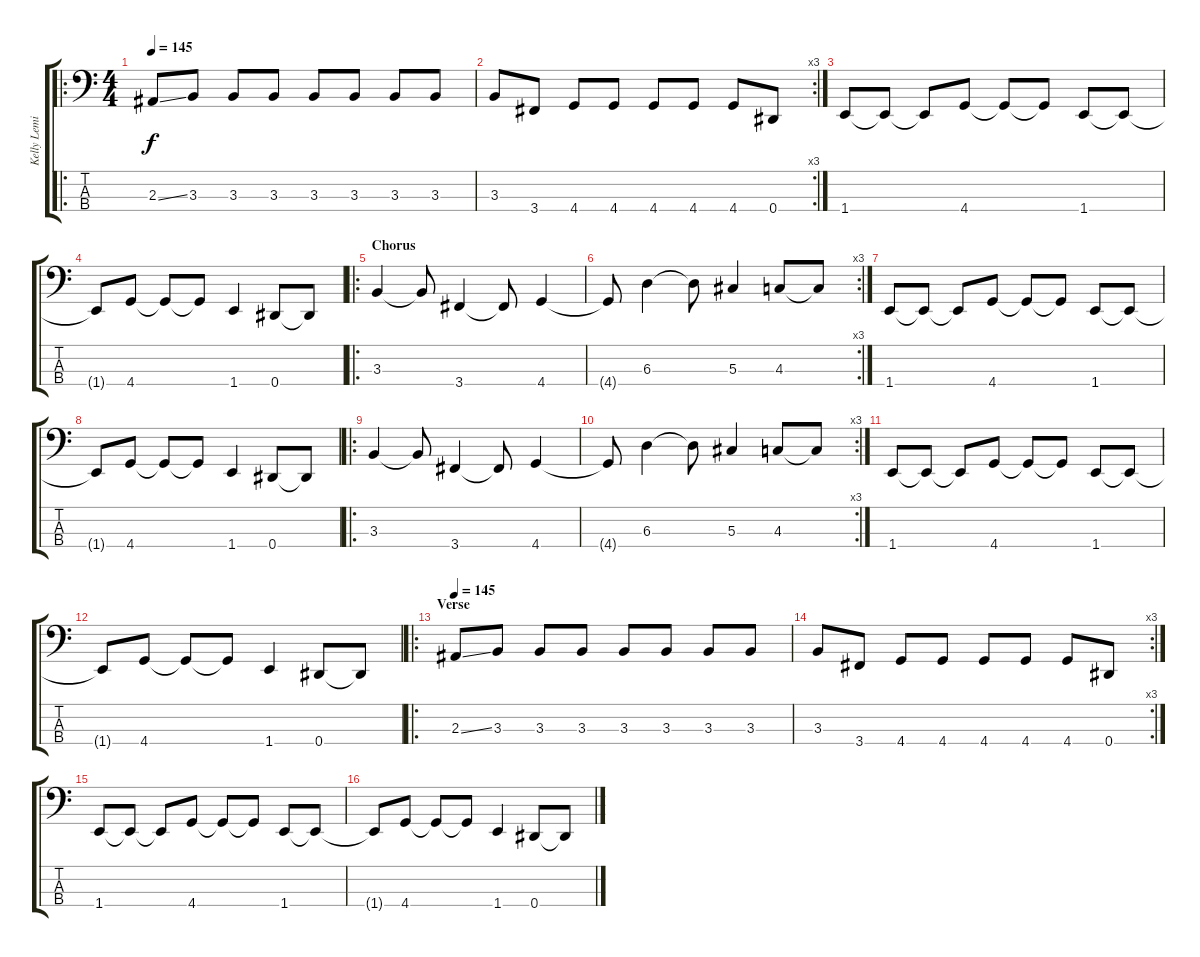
\track ("Kelly Lemieux" "Kelly Lemi") {instrument electricbassfinger}
\staff {score tabs}
\tuning (Gb2 Db2 Ab1 Eb1) {hide}
\ro
\ts (4 4)
\tempo 145
\clef f4
\ks c
2.3{ss}.8{dy f} 3.3.8 3.3.8 3.3.8 3.3.8 3.3.8 3.3.8 3.3.8 |
\rc 3
3.3.8 3.4.8 4.4.8 4.4.8 4.4.8 4.4.8 4.4.8 0.4.8 |
1.4.8 1.4{t}.8 1.4{t}.8 4.4.8 4.4{t}.8 4.4{t}.8 1.4.8 1.4{t}.8 |
1.4{t}.8 4.4.8 4.4{t}.8 4.4{t}.8 1.4.4 0.4.8 0.4{t}.8 |
\ro
\section ("" "Chorus")
3.3.4 3.3{t}.8 3.4.4 3.4{t}.8 4.4.4 |
\rc 3
4.4{t}.8 6.3.4 6.3{t}.8 5.3.4 4.3.8 4.3{t}.8 |
1.4.8 1.4{t}.8 1.4{t}.8 4.4.8 4.4{t}.8 4.4{t}.8 1.4.8 1.4{t}.8 |
1.4{t}.8 4.4.8 4.4{t}.8 4.4{t}.8 1.4.4 0.4.8 0.4{t}.8 |
\ro
3.3.4 3.3{t}.8 3.4.4 3.4{t}.8 4.4.4 |
\rc 3
4.4{t}.8 6.3.4 6.3{t}.8 5.3.4 4.3.8 4.3{t}.8 |
1.4.8 1.4{t}.8 1.4{t}.8 4.4.8 4.4{t}.8 4.4{t}.8 1.4.8 1.4{t}.8 |
1.4{t}.8 4.4.8 4.4{t}.8 4.4{t}.8 1.4.4 0.4.8 0.4{t}.8 |
\ro
\section ("" "Verse")
\tempo 145
2.3{ss}.8 3.3.8 3.3.8 3.3.8 3.3.8 3.3.8 3.3.8 3.3.8 |
\rc 3
3.3.8 3.4.8 4.4.8 4.4.8 4.4.8 4.4.8 4.4.8 0.4.8 |
1.4.8 1.4{t}.8 1.4{t}.8 4.4.8 4.4{t}.8 4.4{t}.8 1.4.8 1.4{t}.8 |
1.4{t}.8 4.4.8 4.4{t}.8 4.4{t}.8 1.4.4 0.4.8 0.4{t}.8
